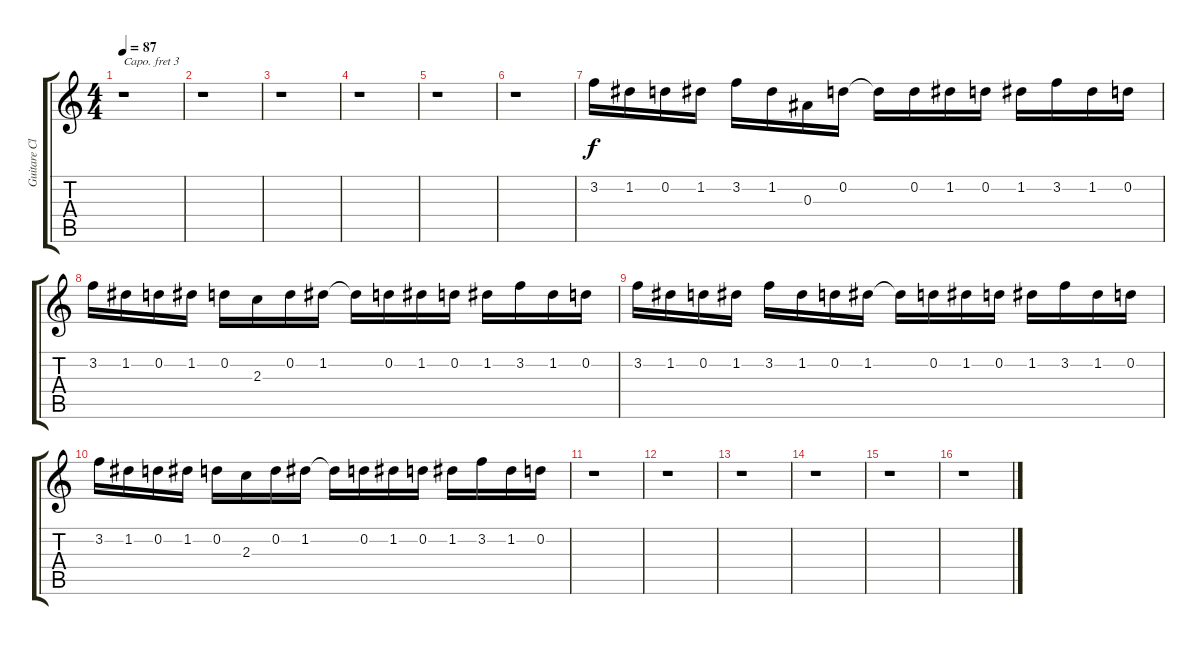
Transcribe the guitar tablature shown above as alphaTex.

\track ("Guitare Clean" "Guitare Cl") {instrument electricguitarjazz}
\staff {score tabs}
\capo 3
\tuning (E4 B3 G3 D3 A2 E2) {hide}
\ts (4 4)
\tempo 87
\clef g2
\ks c
r.1{dy f instrument electricguitarjazz} |
r.1 |
r.1 |
r.1 |
r.1 |
r.1 |
3.2.16 1.2.16 0.2.16 1.2.16 3.2.16 1.2.16 0.3.16 0.2.16 0.2{t}.16 0.2.16 1.2.16 0.2.16 1.2.16 3.2.16 1.2.16 0.2.16 |
3.2.16 1.2.16 0.2.16 1.2.16 0.2.16 2.3.16 0.2.16 1.2.16 1.2{t}.16 0.2.16 1.2.16 0.2.16 1.2.16 3.2.16 1.2.16 0.2.16 |
3.2.16 1.2.16 0.2.16 1.2.16 3.2.16 1.2.16 0.2.16 1.2.16 1.2{t}.16 0.2.16 1.2.16 0.2.16 1.2.16 3.2.16 1.2.16 0.2.16 |
3.2.16 1.2.16 0.2.16 1.2.16 0.2.16 2.3.16 0.2.16 1.2.16 1.2{t}.16 0.2.16 1.2.16 0.2.16 1.2.16 3.2.16 1.2.16 0.2.16 |
r.1 |
r.1 |
r.1 |
r.1 |
r.1 |
r.1
